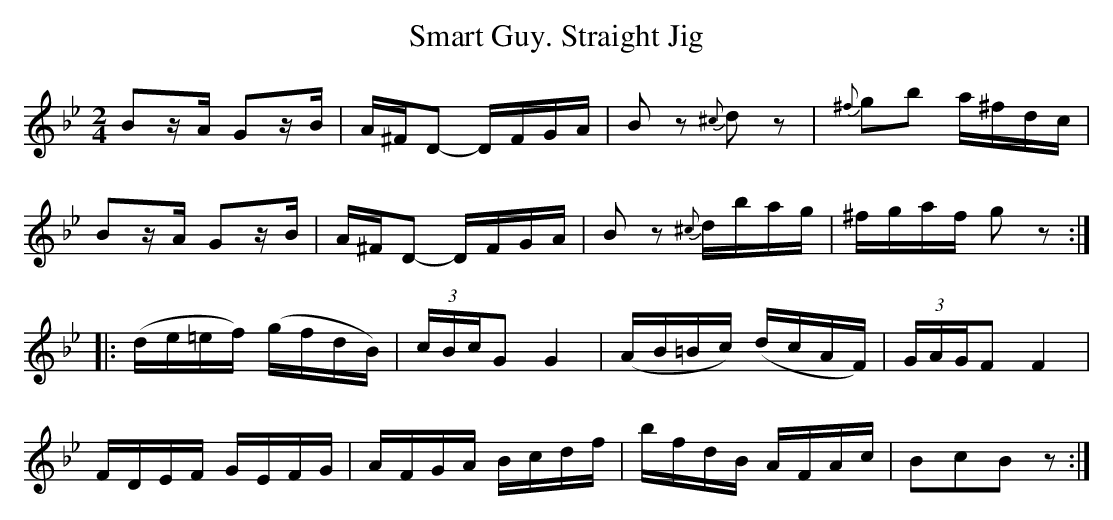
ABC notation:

X:1
T:Smart Guy. Straight Jig
M:2/4
L:1/8
K:Bb
Bz/A/ Gz/B/|A/^F/D- D/F/G/A/|B z {^c}dz |{^f}gb a/^f/d/c/|
Bz/A/ Gz/B/|A/^F/D- D/F/G/A/|B z {^c}d/b/a/g/|^f/g/a/f/ gz:|
|:(d/e/=e/f/) (g/f/d/B/)|(3c/B/c/G G2|(A/B/=B/c/) (d/c/A/F/)|(3G/A/G/F F2|
F/D/E/F/ G/E/F/G/|A/F/G/A/ B/c/d/f/|b/f/d/B/ A/F/A/c/|BcBz:|]
